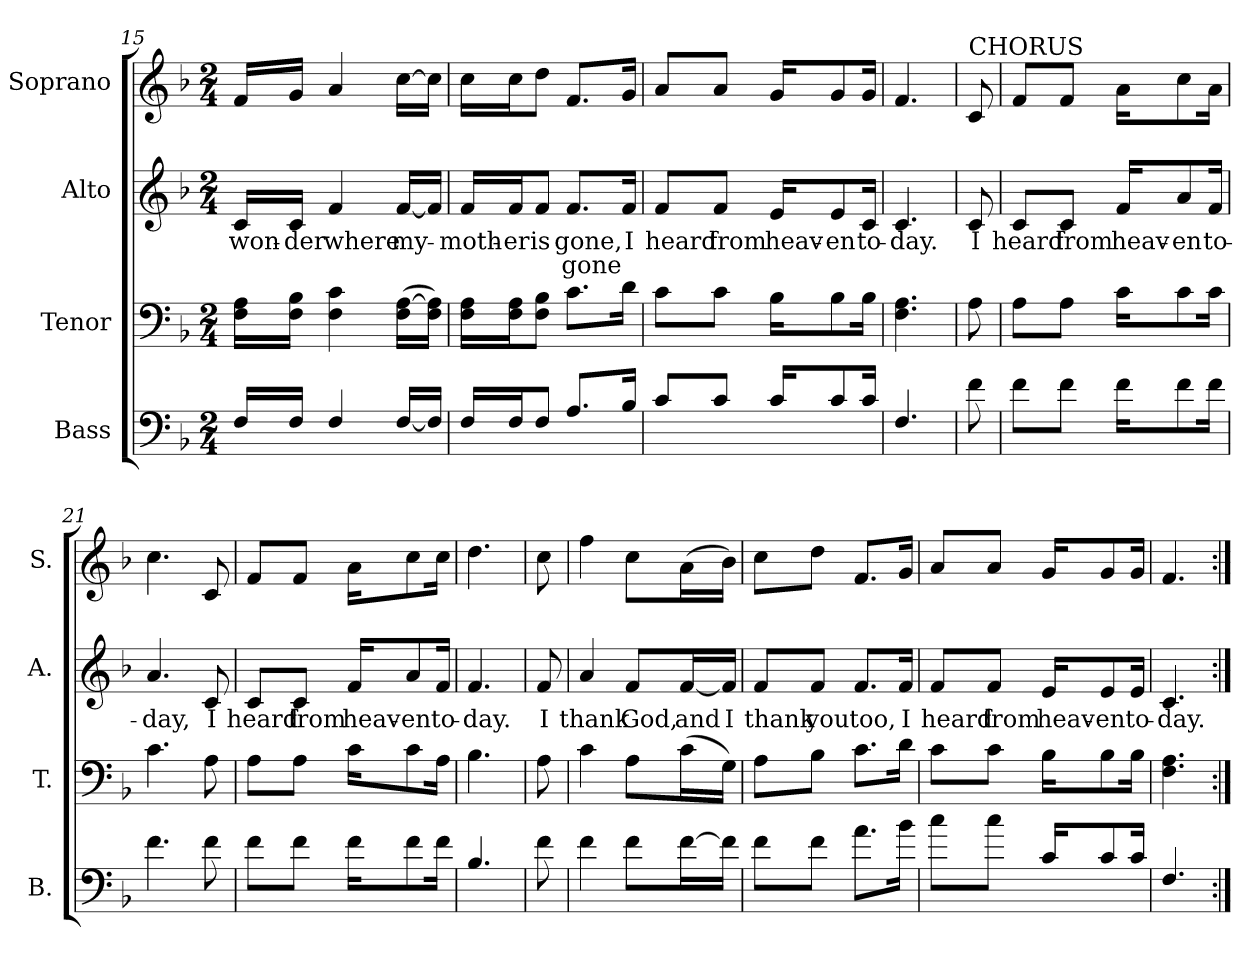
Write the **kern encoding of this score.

**kern	**kern	**kern	**text	**text	**kern
*part4	*part3	*part2	*part2	*part2	*part1
*staff4	*staff3	*staff2	*staff2	*staff2	*staff1
*I"Bass	*I"Tenor	*I"Alto	*	*	*I"Soprano
*I'B.	*I'T.	*I'A.	*	*	*I'S.
!!LO:PB:g=z
*clefF4	*clefF4	*clefG2	*	*	*clefG2
*ITrd7c12	*	*	*	*	*
*k[b-]	*k[b-]	*k[b-]	*	*	*k[b-]
*M2/4	*M2/4	*M2/4	*	*	*M2/4
=15	=15	=15	=15	=15	=15
!	!	!	!LO:LY:b	!	!
16FF/LL	16F\ 16A\LL	16c/LL	won-	.	16f/LL
!	!	!	!LO:LY:b	!	!
16FF/JJ	16F\ 16B-\JJ	16c/JJ	-der	.	16g/JJ
!	!	!	!LO:LY:b	!	!
4FF/	4F\ 4c\	4f/	where	.	4a/
!	!	!	!LO:LY:b	!	!
[16FF/LL	(16F\ [16A\LL	[16f/LL	my-	.	[16cc\LL
16FF/JJ]	16F\ 16A\]JJ)	16f/JJ]	.	.	16cc\JJ]
=16	=16	=16	=16	=16	=16
!	!	!	!LO:LY:b	!	!
16FF/LL	16F\ 16A\LL	16f/LL	-moth-	.	16cc\LL
!	!	!	!LO:LY:b	!	!
16FF/J	16F\ 16A\J	16f/J	-er	.	16cc\J
!	!	!	!LO:LY:b	!	!
8FF/J	8F\ 8B-\J	8f/J	is	.	8dd\J
!	!	!	!LO:LY:b	!LO:LY:b	!
8.AA/L	8.c\L	8.f/L	gone,	gone	8.f/L
!	!	!	!LO:LY:b	!	!
16BB-/Jk	16d\Jk	16f/Jk	I	.	16g/Jk
=17	=17	=17	=17	=17	=17
!	!	!	!LO:LY:b	!	!
8C/L	8c\L	8f/L	heard	.	8a/L
!	!	!	!LO:LY:b	!	!
8C/J	8c\J	8f/J	from	.	8a/J
!	!	!	!LO:LY:b	!	!
16C/KL	16B-\KL	16e/KL	heav-	.	16g/KL
!	!	!	!LO:LY:b	!	!
8C/	8B-\	8e/	-en	.	8g/
!	!	!	!LO:LY:b	!	!
16C/Jk	16B-\Jk	16c/Jk	to-	.	16g/Jk
=18	=18	=18	=18	=18	=18
!	!	!	!LO:LY:b	!	!
4.FF/	4.F\ 4.A\	4.c/	-day.	.	4.f/
!!LO:LB:g=z
=19	=19	=19	=19	=19	=19
!	!	!	!	!	!LO:TX:a:t=CHORUS
!	!	!	!LO:LY:b	!	!
8F\	8A\	8c/	I	.	8c/
=20	=20	=20	=20	=20	=20
!	!	!	!LO:LY:b	!	!
8F\L	8A\L	8c/L	heard	.	8f/L
!	!	!	!LO:LY:b	!	!
8F\J	8A\J	8c/J	from	.	8f/J
!	!	!	!LO:LY:b	!	!
16F\KL	16c\KL	16f/KL	heav-	.	16a\KL
!	!	!	!LO:LY:b	!	!
8F\	8c\	8a/	-en	.	8cc\
!	!	!	!LO:LY:b	!	!
16F\Jk	16c\Jk	16f/Jk	to-	.	16a\Jk
=21	=21	=21	=21	=21	=21
!	!	!	!LO:LY:b	!	!
4.F\	4.c\	4.a/	-day,	.	4.cc\
!	!	!	!LO:LY:b	!	!
8F\	8A\	8c/	I	.	8c/
=22	=22	=22	=22	=22	=22
!	!	!	!LO:LY:b	!	!
8F\L	8A\L	8c/L	heard	.	8f/L
!	!	!	!LO:LY:b	!	!
8F\J	8A\J	8c/J	from	.	8f/J
!	!	!	!LO:LY:b	!	!
16F\KL	16c\KL	16f/KL	heav-	.	16a\KL
!	!	!	!LO:LY:b	!	!
8F\	8c\	8a/	-en	.	8cc\
!	!	!	!LO:LY:b	!	!
16F\Jk	16A\Jk	16f/Jk	to-	.	16cc\Jk
=23	=23	=23	=23	=23	=23
!	!	!	!LO:LY:b	!	!
4.BB-/	4.B-\	4.f/	-day.	.	4.dd\
!!LO:LB:g=z
=24	=24	=24	=24	=24	=24
!	!	!	!LO:LY:b	!	!
8F\	8A\	8f/	I	.	8cc\
=25	=25	=25	=25	=25	=25
!	!	!	!LO:LY:b	!	!
4F\	4c\	4a/	thank	.	4ff\
!	!	!	!LO:LY:b	!	!
8F\L	8A\L	8f/L	God,	.	8cc\L
!	!	!	!LO:LY:b	!	!
[16F\L	(16c\L	[16f/L	and	.	(16a\L
!	!	!	!LO:LY:b	!	!
16F\JJ]	16G\JJ)	16f/JJ]	I	.	16b-\JJ)
=26	=26	=26	=26	=26	=26
!	!	!	!LO:LY:b	!	!
8F\L	8A\L	8f/L	thank	.	8cc\L
!	!	!	!LO:LY:b	!	!
8F\J	8B-\J	8f/J	you	.	8dd\J
!	!	!	!LO:LY:b	!	!
8.A\L	8.c\L	8.f/L	too,	.	8.f/L
!	!	!	!LO:LY:b	!	!
16B-\Jk	16d\Jk	16f/Jk	I	.	16g/Jk
=27	=27	=27	=27	=27	=27
!	!	!	!LO:LY:b	!	!
8c\L	8c\L	8f/L	heard	.	8a/L
!	!	!	!LO:LY:b	!	!
8c\J	8c\J	8f/J	from	.	8a/J
!	!	!	!LO:LY:b	!	!
16C/KL	16B-\KL	16e/KL	heav-	.	16g/KL
!	!	!	!LO:LY:b	!	!
8C/	8B-\	8e/	-en	.	8g/
!	!	!	!LO:LY:b	!	!
16C/Jk	16B-\Jk	16e/Jk	to-	.	16g/Jk
=28	=28	=28	=28	=28	=28
!	!	!	!LO:LY:b	!	!
4.FF/	4.F\ 4.A\	4.c/	-day.	.	4.f/
=:|!	=:|!	=:|!	=:|!	=:|!	=:|!
*-	*-	*-	*-	*-	*-
